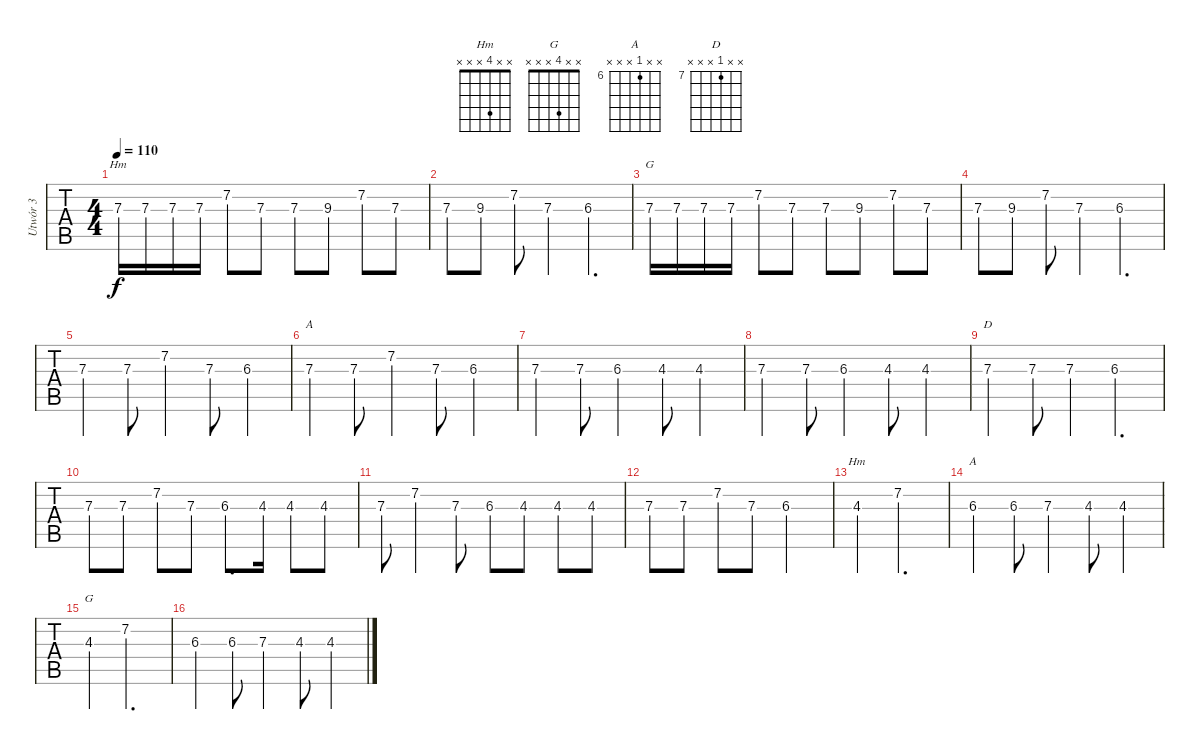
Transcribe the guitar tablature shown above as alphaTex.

\track ("Utwór 3" "Utwór 3") {instrument brightacousticpiano}
\staff {tabs}
\tuning (E4 B3 G3 D3 A2 E2) {hide}
\chord ("Hm" x x 7 x x x) {firstfret 7}
\chord ("G" x x 7 x x x) {firstfret 7}
\chord ("A" x x 7 x x x) {firstfret 7}
\chord ("D" x x 7 x x x) {firstfret 7}
\chord ("Hm" x x 4 x x x)
\chord ("A" x x 6 x x x) {firstfret 6}
\chord ("G" x x 4 x x x)
\ts (4 4)
\tempo 110
\clef g2
\ks d
7.3.16{ch "Hm" dy f} 7.3.16 7.3.16 7.3.16 7.2.8 7.3.8 7.3.8 9.3.8 7.2.8 7.3.8 |
7.3.8 9.3.8 7.2.8 7.3.4 6.3.4{d} |
7.3.16{ch "G"} 7.3.16 7.3.16 7.3.16 7.2.8 7.3.8 7.3.8 9.3.8 7.2.8 7.3.8 |
7.3.8 9.3.8 7.2.8 7.3.4 6.3.4{d} |
7.3.4 7.3.8 7.2.4 7.3.8 6.3.4 |
7.3.4{ch "A"} 7.3.8 7.2.4 7.3.8 6.3.4 |
7.3.4 7.3.8 6.3.4 4.3.8 4.3.4 |
7.3.4 7.3.8 6.3.4 4.3.8 4.3.4 |
7.3.4{ch "D"} 7.3.8 7.3.4 6.3.4{d} |
7.3.8 7.3.8 7.2.8 7.3.8 6.3.8{d} 4.3.16 4.3.8 4.3.8 |
7.3.8 7.2.4 7.3.8 6.3.8 4.3.8 4.3.8 4.3.8 |
7.3.8 7.3.8 7.2.8 7.3.8 6.3.2 |
4.3.4{ch "Hm"} 7.2.2{d} |
6.3.4{ch "A"} 6.3.8 7.3.4 4.3.8 4.3.4 |
4.3.4{ch "G"} 7.2.2{d} |
6.3.4 6.3.8 7.3.4 4.3.8 4.3.4
